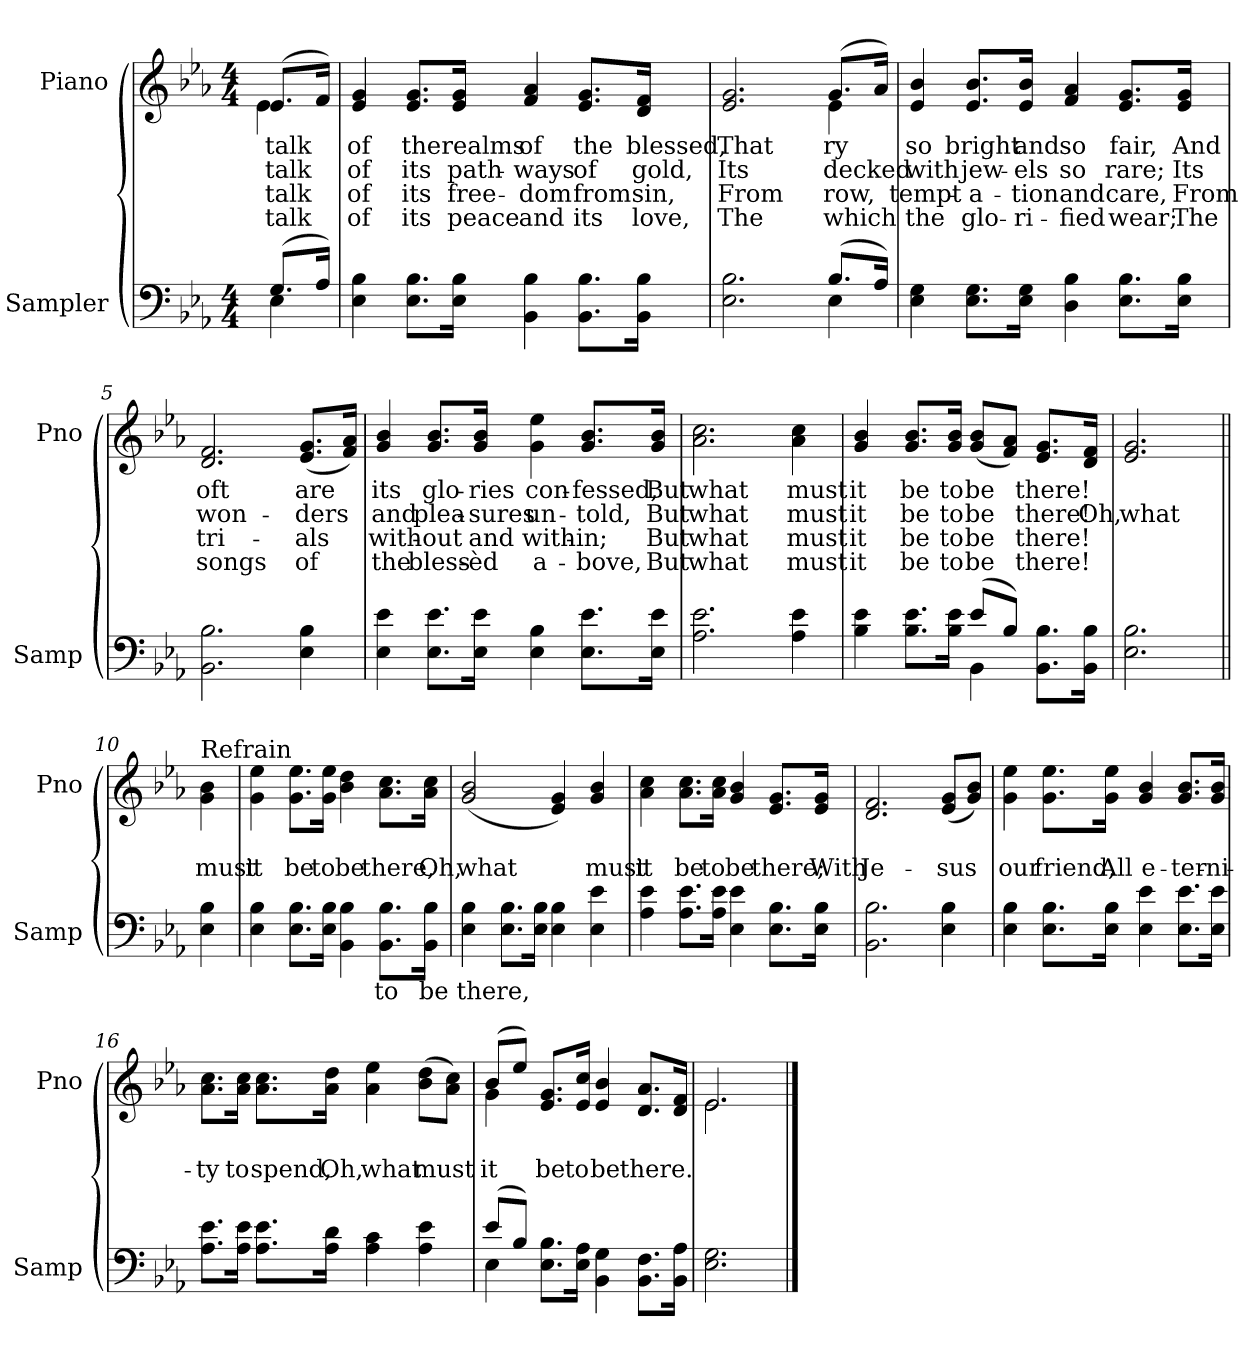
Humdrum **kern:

**kern	**text	**kern	**text	**text	**text	**text
*part2	*part2	*part1	*part1	*part1	*part1	*part1
*staff2	*staff2	*staff1	*staff1	*staff1	*staff1	*staff1
*I"Sampler	*	*I"Piano	*	*	*	*
*I'Samp	*	*I'Pno	*	*	*	*
*clefF4	*	*clefG2	*	*	*	*
*k[b-e-a-]	*	*k[b-e-a-]	*	*	*	*
*E-:	*	*E-:	*	*	*	*
*M4/4	*	*M4/4	*	*	*	*
=1	=1	=1	=1	=1	=1	=1
*^	*	*^	*	*	*	*
(8.G/L	4E-	.	(8.e-/L	4e-	talk	talk	talk	talk
16A-/Jk)	.	.	16f/Jk)	.	.	.	.	.
*v	*v	*	*	*	*	*	*	*
*	*	*v	*v	*	*	*	*
=2	=2	=2	=2	=2	=2	=2
4E- 4B-	.	4e- 4g	of	of	of	of
8.E-\ 8.B-\L	.	8.e-/ 8.g/L	the	its	its	its
16E-\ 16B-\Jk	.	16e-/ 16g/Jk	realms	path-	free-	peace
4BB- 4B-	.	4f 4a-	of	-ways	-dom	and
8.BB-\ 8.B-\L	.	8.e-/ 8.g/L	the	of	from	its
16BB-\ 16B-\Jk	.	16d/ 16f/Jk	blessed,	gold,	sin,	love,
=3	=3	=3	=3	=3	=3	=3
*^	*	*^	*	*	*	*
2.E- 2.B-	2.ryy	.	2.e- 2.g	2.ryy	That	Its	From	The
(8.B-/L	4E-	.	(8.g/L	4e-	-ry	decked	-row,	which
16A-/Jk)	.	.	16a-/Jk)	.	.	.	.	.
*v	*v	*	*	*	*	*	*	*
*	*	*v	*v	*	*	*	*
=4	=4	=4	=4	=4	=4	=4
4E- 4G	.	4e- 4b-	so	with	tempt-	the
8.E-\ 8.G\L	.	8.e-/ 8.b-/L	bright	jew-	-a-	glo-
16E-\ 16G\Jk	.	16e-/ 16b-/Jk	and	-els	-tion	-ri-
4D 4B-	.	4f 4a-	so	so	and	-fied
8.E-\ 8.B-\L	.	8.e-/ 8.g/L	fair,	rare;	care,	wear;
16E-\ 16B-\Jk	.	16e-/ 16g/Jk	And	Its	From	The
=5	=5	=5	=5	=5	=5	=5
2.BB- 2.B-	.	2.d 2.f	oft	won-	tri-	songs
4E- 4B-	.	(8.e-/ 8.g/L	are	-ders	-als	of
.	.	16f/ 16a-/Jk)	.	.	.	.
=6	=6	=6	=6	=6	=6	=6
4E- 4e-	.	4g 4b-	its	and	with-	the
8.E-\ 8.e-\L	.	8.g/ 8.b-/L	glo-	plea-	-out	bless-
16E-\ 16e-\Jk	.	16g/ 16b-/Jk	-ries	-sures	and	-èd
4E- 4B-	.	4g 4ee-	con-	un-	with-	a-
8.E-\ 8.e-\L	.	8.g/ 8.b-/L	-fessed,	-told,	-in;	-bove,
16E-\ 16e-\Jk	.	16g/ 16b-/Jk	But	But	But	But
=7	=7	=7	=7	=7	=7	=7
2.A- 2.e-	.	2.a- 2.cc	what	what	what	what
4A- 4e-	.	4a- 4cc	must	must	must	must
=8	=8	=8	=8	=8	=8	=8
*^	*	*	*	*	*	*
4B- 4e-	2ryy	.	4g 4b-	it	it	it	it
8.B-\ 8.e-\L	.	.	8.g/ 8.b-/L	be	be	be	be
16B-\ 16e-\Jk	.	.	16g/ 16b-/Jk	to	to	to	to
(8e-/L	4BB-	.	(8g/ 8b-/L	be	be	be	be
8B-/J)	.	.	8f/ 8a-/J)	.	.	.	.
8.BB-\ 8.B-\L	4ryy	.	8.e-/ 8.g/L	there!	there!	there!	there!
16BB-\ 16B-\Jk	.	.	16d/ 16f/Jk	.	Oh,	.	.
*v	*v	*	*	*	*	*	*
=9	=9	=9	=9	=9	=9	=9
2.E- 2.B-	.	2.e- 2.g	.	what	.	.
=10||	=10||	=10||	=10||	=10||	=10||	=10||
!	!	!LO:TX:t=Refrain	!	!	!	!
4E- 4B-	.	4g\ 4b-\	.	must	.	.
=11	=11	=11	=11	=11	=11	=11
4E- 4B-	.	4g 4ee-	.	it	.	.
8.E-\ 8.B-\L	.	8.g\ 8.ee-\L	.	be	.	.
16E-\ 16B-\Jk	.	16g\ 16ee-\Jk	.	to	.	.
4BB- 4B-	.	4b- 4dd	.	be	.	.
8.BB-\ 8.B-\L	to	8.a-\ 8.cc\L	.	there,	.	.
16BB-\ 16B-\Jk	be	16a-\ 16cc\Jk	.	Oh,	.	.
=12	=12	=12	=12	=12	=12	=12
4E- 4B-	there,	(2g 2b-	.	what	.	.
8.E-\ 8.B-\L	.	.	.	.	.	.
16E-\ 16B-\Jk	.	.	.	.	.	.
4E- 4B-	.	4e- 4g)	.	.	.	.
4E- 4e-	.	4g 4b-	.	must	.	.
=13	=13	=13	=13	=13	=13	=13
4A- 4e-	.	4a- 4cc	.	it	.	.
8.A-\ 8.e-\L	.	8.a-\ 8.cc\L	.	be	.	.
16A-\ 16e-\Jk	.	16a-\ 16cc\Jk	.	to	.	.
4E- 4e-	.	4g 4b-	.	be	.	.
8.E-\ 8.B-\L	.	8.e-/ 8.g/L	.	there;	.	.
16E-\ 16B-\Jk	.	16e-/ 16g/Jk	.	With	.	.
=14	=14	=14	=14	=14	=14	=14
2.BB- 2.B-	.	2.d 2.f	.	Je-	.	.
4E- 4B-	.	(8e-/ 8g/L	.	-sus	.	.
.	.	8g/ 8b-/J)	.	.	.	.
=15	=15	=15	=15	=15	=15	=15
4E- 4B-	.	4g 4ee-	.	our	.	.
8.E-\ 8.B-\L	.	8.g\ 8.ee-\L	.	friend,	.	.
16E-\ 16B-\Jk	.	16g\ 16ee-\Jk	.	All	.	.
4E- 4e-	.	4g 4b-	.	e-	.	.
8.E-\ 8.e-\L	.	8.g/ 8.b-/L	.	-ter-	.	.
16E-\ 16e-\Jk	.	16g/ 16b-/Jk	.	-ni-	.	.
=16	=16	=16	=16	=16	=16	=16
8.A-\ 8.e-\L	.	8.a-\ 8.cc\L	.	-ty	.	.
16A-\ 16e-\Jk	.	16a-\ 16cc\Jk	.	to	.	.
8.A-\ 8.e-\L	.	8.a-\ 8.cc\L	.	spend,	.	.
16A-\ 16d\Jk	.	16a-\ 16dd\Jk	.	Oh,	.	.
4A- 4c	.	4a- 4ee-	.	what	.	.
4A- 4e-	.	(8b-\ 8dd\L	.	must	.	.
.	.	8a-\ 8cc\J)	.	.	.	.
=17	=17	=17	=17	=17	=17	=17
*^	*	*^	*	*	*	*
(8e-/L	4E-	.	(8b-/L	4g	.	it	.	.
8B-/J)	.	.	8ee-/J)	.	.	.	.	.
8.E-\ 8.B-\L	2.ryy	.	8.e-/ 8.g/L	2.ryy	.	be	.	.
16E-\ 16A-\Jk	.	.	16e-/ 16cc/Jk	.	.	to	.	.
4BB- 4G	.	.	4e- 4b-	.	.	be	.	.
8.BB-\ 8.F\L	.	.	8.d/ 8.a-/L	.	.	there.	.	.
16BB-\ 16A-\Jk	.	.	16d/ 16f/Jk	.	.	.	.	.
*v	*v	*	*	*	*	*	*	*
=18	=18	=18	=18	=18	=18	=18	=18
2.E- 2.G	.	2.e-/	2.e-	.	.	.	.
*	*	*v	*v	*	*	*	*
==	==	==	==	==	==	==
*-	*-	*-	*-	*-	*-	*-
